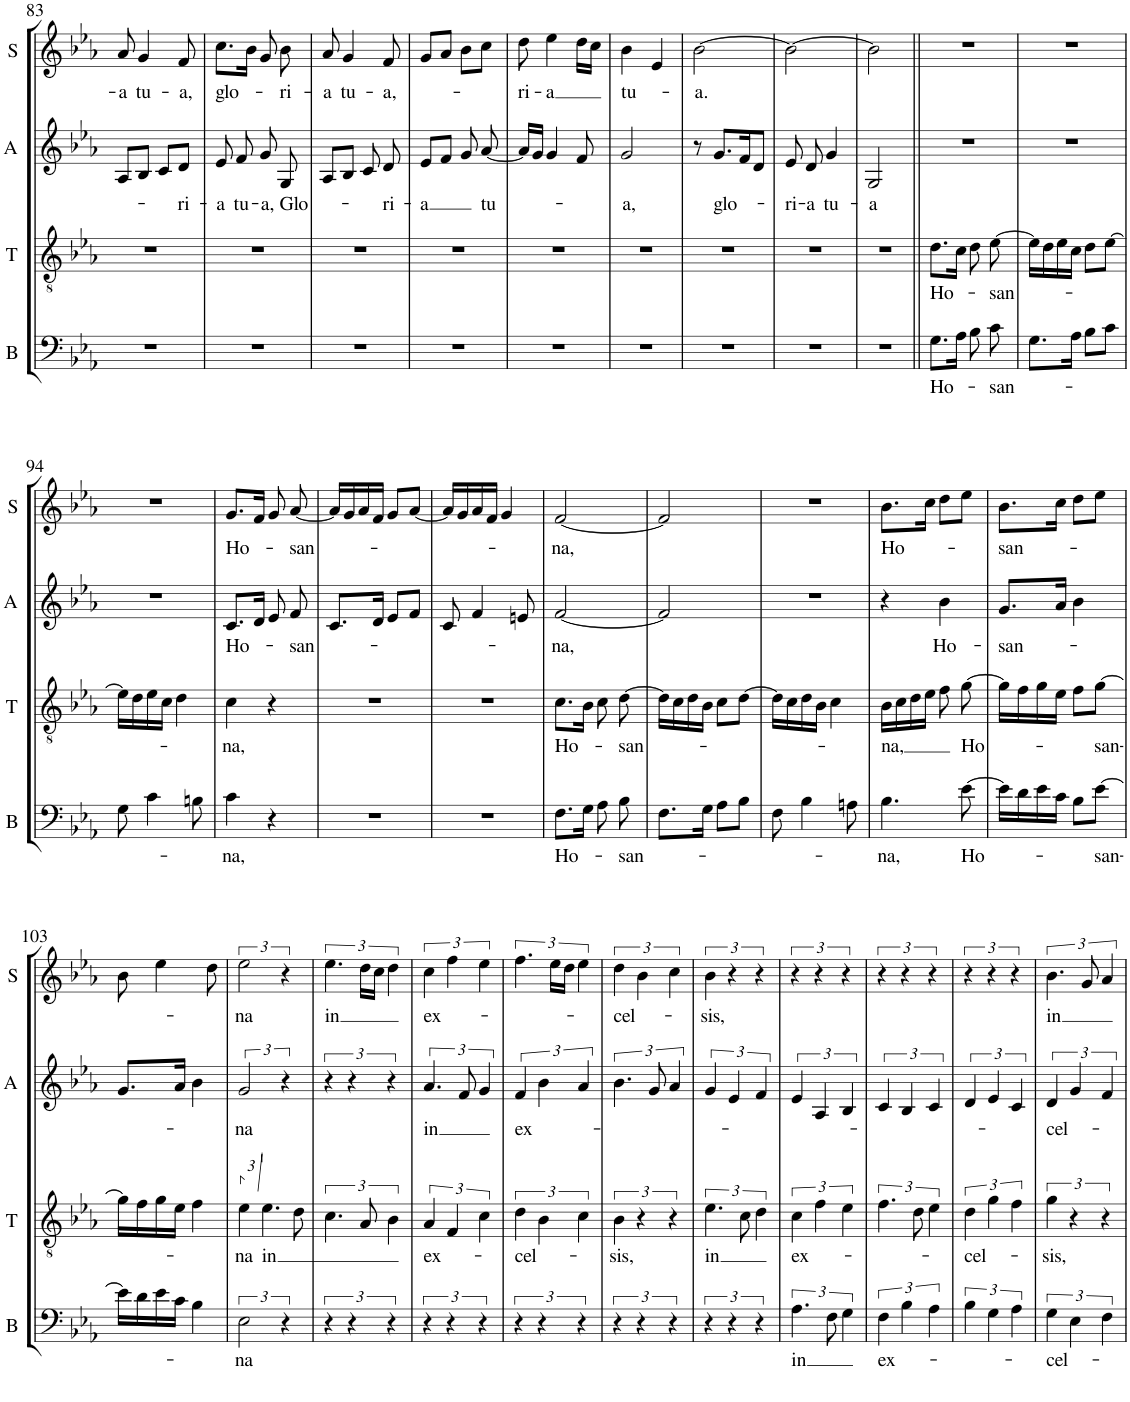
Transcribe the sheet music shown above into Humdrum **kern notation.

**kern	**text	**kern	**text	**kern	**text	**kern	**text
*part4	*part4	*part3	*part3	*part2	*part2	*part1	*part1
*staff4	*staff4	*staff3	*staff3	*staff2	*staff2	*staff1	*staff1
*I"B	*	*I"T	*	*I"A	*	*I"S	*
*I'B	*	*I'T	*	*I'A	*	*I'S	*
!!LO:PB:g=z
*clefF4	*	*clefGv2	*	*clefG2	*	*clefG2	*
*k[b-e-a-]	*	*k[b-e-a-]	*	*k[b-e-a-]	*	*k[b-e-a-]	*
*M2/4	*	*M2/4	*	*M2/4	*	*M2/4	*
=83	=83	=83	=83	=83	=83	=83	=83
!	!	!	!	!	!	!	!LO:LY:b
2r	.	2r	.	8A-/L	.	8a-/	-a
!	!	!	!	!	!	!	!LO:LY:b
.	.	.	.	8B-/J	.	4g/	tu-
.	.	.	.	8c/L	.	.	.
!	!	!	!	!	!LO:LY:b	!	!LO:LY:b
.	.	.	.	8d/J	-ri-	8f/	-a,
=84	=84	=84	=84	=84	=84	=84	=84
!	!	!	!	!	!LO:LY:b	!	!LO:LY:b
2r	.	2r	.	8e-/	-a	8.cc\L	glo-
!	!	!	!	!	!LO:LY:b	!	!
.	.	.	.	8f/	tu-	.	.
.	.	.	.	.	.	16b-\Jk	.
!	!	!	!	!	!LO:LY:b	!	!
.	.	.	.	8g/	-a,	8g/	.
!	!	!	!	!	!LO:LY:b	!	!LO:LY:b
.	.	.	.	8G/	Glo-	8b-\	-ri-
=85	=85	=85	=85	=85	=85	=85	=85
!	!	!	!	!	!	!	!LO:LY:b
2r	.	2r	.	8A-/L	.	8a-/	-a
!	!	!	!	!	!	!	!LO:LY:b
.	.	.	.	8B-/J	.	4g/	tu-
.	.	.	.	8c/	.	.	.
!	!	!	!	!	!LO:LY:b	!	!LO:LY:b
.	.	.	.	8d/	-ri-	8f/	-a,-
=86	=86	=86	=86	=86	=86	=86	=86
!	!	!	!	!	!LO:LY:b	!	!
2r	.	2r	.	8e-/L	-a	8g/L	.
.	.	.	.	8f/J	.	8a-/J	.
.	.	.	.	8g/	.	8b-\L	.
!	!	!	!	!	!LO:LY:b	!	!
.	.	.	.	[8a-/	tu-	8cc\J	.
=87	=87	=87	=87	=87	=87	=87	=87
!	!	!	!	!	!	!	!LO:LY:b
2r	.	2r	.	16a-/LL]	.	8dd\	-ri-
.	.	.	.	16g/JJ	.	.	.
!	!	!	!	!	!	!	!LO:LY:b
.	.	.	.	4g/	.	4ee-\	-a
.	.	.	.	8f/	.	16dd\LL	.
.	.	.	.	.	.	16cc\JJ	.
=88	=88	=88	=88	=88	=88	=88	=88
!	!	!	!	!	!LO:LY:b	!	!LO:LY:b
2r	.	2r	.	2g/	-a,	4b-\	tu-
.	.	.	.	.	.	4e-/	.
=89	=89	=89	=89	=89	=89	=89	=89
!	!	!	!	!	!	!	!LO:LY:b
2r	.	2r	.	8r	.	[2b-\	-a.
!	!	!	!	!	!LO:LY:b	!	!
.	.	.	.	8.g/L	glo-	.	.
.	.	.	.	16f/K	.	.	.
.	.	.	.	8d/J	.	.	.
=90	=90	=90	=90	=90	=90	=90	=90
!	!	!	!	!	!LO:LY:b	!	!
2r	.	2r	.	8e-/	-ri-	2b-\_	.
!	!	!	!	!	!LO:LY:b	!	!
.	.	.	.	8d/	-a	.	.
!	!	!	!	!	!LO:LY:b	!	!
.	.	.	.	4g/	tu-	.	.
=91	=91	=91	=91	=91	=91	=91	=91
!	!	!	!	!	!LO:LY:b	!	!
2r	.	2r	.	2G/	-a	2b-\]	.
=92||	=92||	=92||	=92||	=92||	=92||	=92||	=92||
!	!LO:LY:b	!	!LO:LY:b	!	!	!	!
8.G\L	Ho-	8.d\L	Ho-	2r	.	2r	.
16A-\Jk	.	16c\Jk	.	.	.	.	.
8B-\	.	8d\	.	.	.	.	.
!	!LO:LY:b	!	!LO:LY:b	!	!	!	!
8c\	-san-	[8e-\	-san-	.	.	.	.
=93	=93	=93	=93	=93	=93	=93	=93
8.G\L	.	16e-\LL]	.	2r	.	2r	.
.	.	16d\	.	.	.	.	.
.	.	16e-\	.	.	.	.	.
16A-\Jk	.	16c\JJ	.	.	.	.	.
8B-\L	.	8d\L	.	.	.	.	.
8c\J	.	[8e-\J	.	.	.	.	.
!!LO:LB:g=z
=94	=94	=94	=94	=94	=94	=94	=94
8G\	.	16e-\LL]	.	2r	.	2r	.
.	.	16d\	.	.	.	.	.
4c\	.	16e-\	.	.	.	.	.
.	.	16c\JJ	.	.	.	.	.
.	.	4d\	.	.	.	.	.
8Bn\	.	.	.	.	.	.	.
=95	=95	=95	=95	=95	=95	=95	=95
!	!LO:LY:b	!	!LO:LY:b	!	!LO:LY:b	!	!LO:LY:b
4c\	na,	4c\	na,	8.c/L	Ho-	8.g/L	Ho-
.	.	.	.	16d/Jk	.	16f/Jk	.
4r	.	4r	.	8e-/	.	8g/	.
!	!	!	!	!	!LO:LY:b	!	!LO:LY:b
.	.	.	.	8f/	-san-	[8a-/	-san-
=96	=96	=96	=96	=96	=96	=96	=96
2r	.	2r	.	8.c/L	.	16a-/LL]	.
.	.	.	.	.	.	16g/	.
.	.	.	.	.	.	16a-/	.
.	.	.	.	16d/Jk	.	16f/JJ	.
.	.	.	.	8e-/L	.	8g/L	.
.	.	.	.	8f/J	.	[8a-/J	.
=97	=97	=97	=97	=97	=97	=97	=97
2r	.	2r	.	8c/	.	16a-/LL]	.
.	.	.	.	.	.	16g/	.
.	.	.	.	4f/	.	16a-/	.
.	.	.	.	.	.	16f/JJ	.
.	.	.	.	.	.	4g/	.
.	.	.	.	8en/	.	.	.
=98	=98	=98	=98	=98	=98	=98	=98
!	!LO:LY:b	!	!LO:LY:b	!	!LO:LY:b	!	!LO:LY:b
8.F\L	Ho-	8.c\L	Ho-	[2f/	na,	[2f/	na,
16G\Jk	.	16B-\Jk	.	.	.	.	.
8A-\	.	8c\	.	.	.	.	.
!	!LO:LY:b	!	!LO:LY:b	!	!	!	!
8B-\	-san-	[8d\	-san-	.	.	.	.
=99	=99	=99	=99	=99	=99	=99	=99
8.F\L	.	16d\LL]	.	2f/]	.	2f/]	.
.	.	16c\	.	.	.	.	.
.	.	16d\	.	.	.	.	.
16G\Jk	.	16B-\JJ	.	.	.	.	.
8A-\L	.	8c\L	.	.	.	.	.
8B-\J	.	[8d\J	.	.	.	.	.
=100	=100	=100	=100	=100	=100	=100	=100
8F\	.	16d\LL]	.	2r	.	2r	.
.	.	16c\	.	.	.	.	.
4B-\	.	16d\	.	.	.	.	.
.	.	16B-\JJ	.	.	.	.	.
.	.	4c\	.	.	.	.	.
8An\	.	.	.	.	.	.	.
=101	=101	=101	=101	=101	=101	=101	=101
!	!LO:LY:b	!	!LO:LY:b	!	!	!	!LO:LY:b
4.B-\	na,	16B-\LL	na,	4r	.	8.b-\L	Ho-
.	.	16c\	.	.	.	.	.
.	.	16d\	.	.	.	.	.
.	.	16e-\JJ	.	.	.	16cc\Jk	.
!	!	!	!	!	!LO:LY:b	!	!
.	.	8f\	.	4b-\	Ho-	8dd\L	.
!	!LO:LY:b	!	!LO:LY:b	!	!	!	!
[>8e-\	Ho-	[8g\	Ho-	.	.	8ee-\J	.
=102	=102	=102	=102	=102	=102	=102	=102
!	!	!	!	!	!LO:LY:b	!	!LO:LY:b
16e-\LL]	.	16g\LL]	.	8.g/L	-san-	8.b-\L	san-
16d\	.	16f\	.	.	.	.	.
16e-\	.	16g\	.	.	.	.	.
16c\JJ	.	16e-\JJ	.	16a-/Jk	.	16cc\Jk	.
8B-\L	.	8f\L	.	4b-\	.	8dd\L	.
!	!LO:LY:b	!	!LO:LY:b	!	!	!	!
[8e-\J	san-	[8g\J	-san-	.	.	8ee-\J	.
!!LO:LB:g=z
=103	=103	=103	=103	=103	=103	=103	=103
16e-\LL]	.	16g\LL]	.	8.g/L	.	8b-\	.
16d\	.	16f\	.	.	.	.	.
16e-\	.	16g\	.	.	.	4ee-\	.
16c\JJ	.	16e-\JJ	.	16a-/Jk	.	.	.
4B-\	.	4f\	.	4b-\	.	.	.
.	.	.	.	.	.	8dd\	.
=104	=104	=104	=104	=104	=104	=104	=104
!	!LO:LY:b	!	!LO:LY:b	!	!LO:LY:b	!	!LO:LY:b
3E-\	na	6e-\	-na	3g/	-na	3ee-\	-na
!	!	!	!LO:LY:b	!	!	!	!
.	.	6.e-\	in	.	.	.	.
6r	.	.	.	6r	.	6r	.
.	.	12d\	.	.	.	.	.
=105	=105	=105	=105	=105	=105	=105	=105
!	!	!	!	!	!	!	!LO:LY:b
2r	.	6.c\	.	2r	.	6.ee-\	in
.	.	12A-/	.	.	.	24dd\LL	.
.	.	.	.	.	.	24cc\JJ	.
.	.	6B-\	.	.	.	6dd\	.
=106	=106	=106	=106	=106	=106	=106	=106
!	!	!	!LO:LY:b	!	!LO:LY:b	!	!LO:LY:b
2r	.	6A-/	ex-	6.a-/	in	6cc\	ex-
.	.	6F/	.	.	.	6ff\	.
.	.	.	.	12f/	.	.	.
.	.	6c\	.	6g/	.	6ee-\	.
=107	=107	=107	=107	=107	=107	=107	=107
!	!	!	!LO:LY:b	!	!LO:LY:b	!	!
2r	.	6d\	-cel-	6f/	ex-	6.ff\	.
.	.	6B-\	.	6b-\	.	.	.
.	.	.	.	.	.	24ee-\LL	.
.	.	.	.	.	.	24dd\JJ	.
.	.	6c\	.	6a-/	.	6ee-\	.
=108	=108	=108	=108	=108	=108	=108	=108
!	!	!	!LO:LY:b	!	!	!	!LO:LY:b
2r	.	6B-\	-sis,	6.b-\	.	6dd\	cel-
.	.	6r	.	.	.	6b-\	.
.	.	.	.	12g/	.	.	.
.	.	6r	.	6a-/	.	6cc\	.
=109	=109	=109	=109	=109	=109	=109	=109
!	!	!	!LO:LY:b	!	!	!	!LO:LY:b
2r	.	6.e-\	in	6g/	.	6b-\	sis,
.	.	.	.	6e-/	.	6r	.
.	.	12c\	.	.	.	.	.
.	.	6d\	.	6f/	.	6r	.
=110	=110	=110	=110	=110	=110	=110	=110
!	!LO:LY:b	!	!LO:LY:b	!	!	!	!
6.A-\	in	6c\	ex-	6e-/	.	2r	.
.	.	6f\	.	6A-/	.	.	.
12F\	.	.	.	.	.	.	.
6G\	.	6e-\	.	6B-/	.	.	.
=111	=111	=111	=111	=111	=111	=111	=111
!	!LO:LY:b	!	!	!	!	!	!
6F\	ex-	6.f\	.	6c/	.	2r	.
6B-\	.	.	.	6B-/	.	.	.
.	.	12d\	.	.	.	.	.
6A-\	.	6e-\	.	6c/	.	.	.
=112	=112	=112	=112	=112	=112	=112	=112
!	!	!	!LO:LY:b	!	!	!	!
6B-\	.	6d\	cel-	6d/	.	2r	.
6G\	.	6g\	.	6e-/	.	.	.
6A-\	.	6f\	.	6c/	.	.	.
=113	=113	=113	=113	=113	=113	=113	=113
!	!LO:LY:b	!	!LO:LY:b	!	!LO:LY:b	!	!LO:LY:b
6G\	-cel-	6g\	-sis,	6d/	-cel-	6.b-\	in
6E-\	.	6r	.	6g/	.	.	.
.	.	.	.	.	.	12g/	.
6F\	.	6r	.	6f/	.	6a-/	.
=	=	=	=	=	=	=	=
*-	*-	*-	*-	*-	*-	*-	*-
